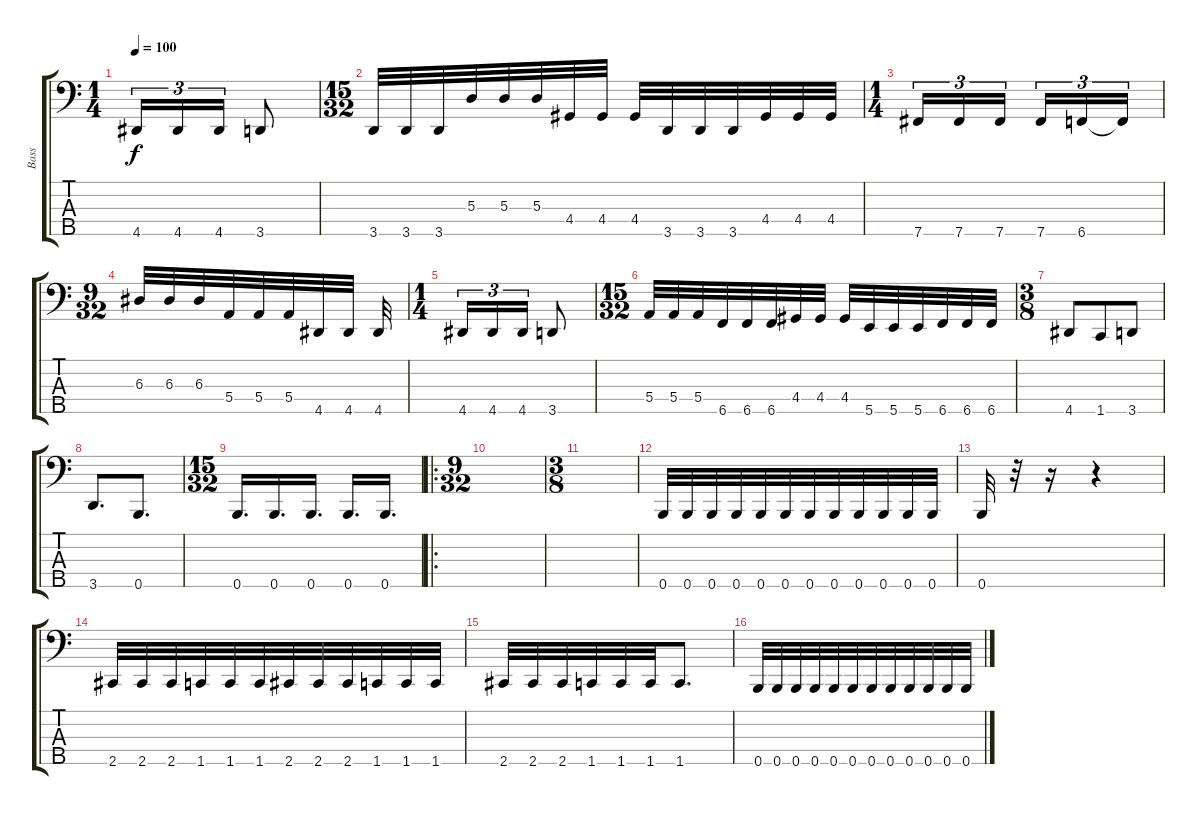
\track ("Bass" "Bass") {instrument electricbassfinger}
\staff {score tabs}
\tuning (G2 D2 A1 E1 B0) {hide}
\ts (1 4)
\tempo 100
\clef f4
\ks c
4.5.16{tu (3 2) dy f} 4.5.16{tu (3 2)} 4.5.16{tu (3 2)} 3.5.8 |
\ts (15 32)
3.5.32 3.5.32 3.5.32 5.3.32 5.3.32 5.3.32 4.4.32 4.4.32 4.4.32 3.5.32 3.5.32 3.5.32 4.4.32 4.4.32 4.4.32 |
\ts (1 4)
7.5.16{tu (3 2)} 7.5.16{tu (3 2)} 7.5.16{tu (3 2) beam splitsecondary} 7.5.16{tu (3 2)} 6.5.16{tu (3 2)} 6.5{t}.16{tu (3 2)} |
\ts (9 32)
6.3.32 6.3.32 6.3.32 5.4.32 5.4.32 5.4.32 4.5.32 4.5.32 4.5.32 |
\ts (1 4)
4.5.16{tu (3 2)} 4.5.16{tu (3 2)} 4.5.16{tu (3 2)} 3.5.8 |
\ts (15 32)
5.4.32 5.4.32 5.4.32 6.5.32 6.5.32 6.5.32 4.4.32 4.4.32 4.4.32 5.5.32 5.5.32 5.5.32 6.5.32 6.5.32 6.5.32 |
\ts (3 8)
4.5.8 1.5.8 3.5.8 |
3.5.8{d} 0.5.8{d} |
\ts (15 32)
0.5.16{d} 0.5.16{d} 0.5.16{d} 0.5.16{d} 0.5.16{d} |
\ro
\ts (9 32)
|
\ts (3 8)
|
0.5.32 0.5.32 0.5.32 0.5.32 0.5.32 0.5.32 0.5.32 0.5.32 0.5.32 0.5.32 0.5.32 0.5.32 |
0.5.32 r.32 r.16 r.4 |
2.5.32 2.5.32 2.5.32 1.5.32 1.5.32 1.5.32 2.5.32 2.5.32 2.5.32 1.5.32 1.5.32 1.5.32 |
2.5.32 2.5.32 2.5.32 1.5.32 1.5.32 1.5.32 1.5.8{d} |
0.5.32 0.5.32 0.5.32 0.5.32 0.5.32 0.5.32 0.5.32 0.5.32 0.5.32 0.5.32 0.5.32 0.5.32
